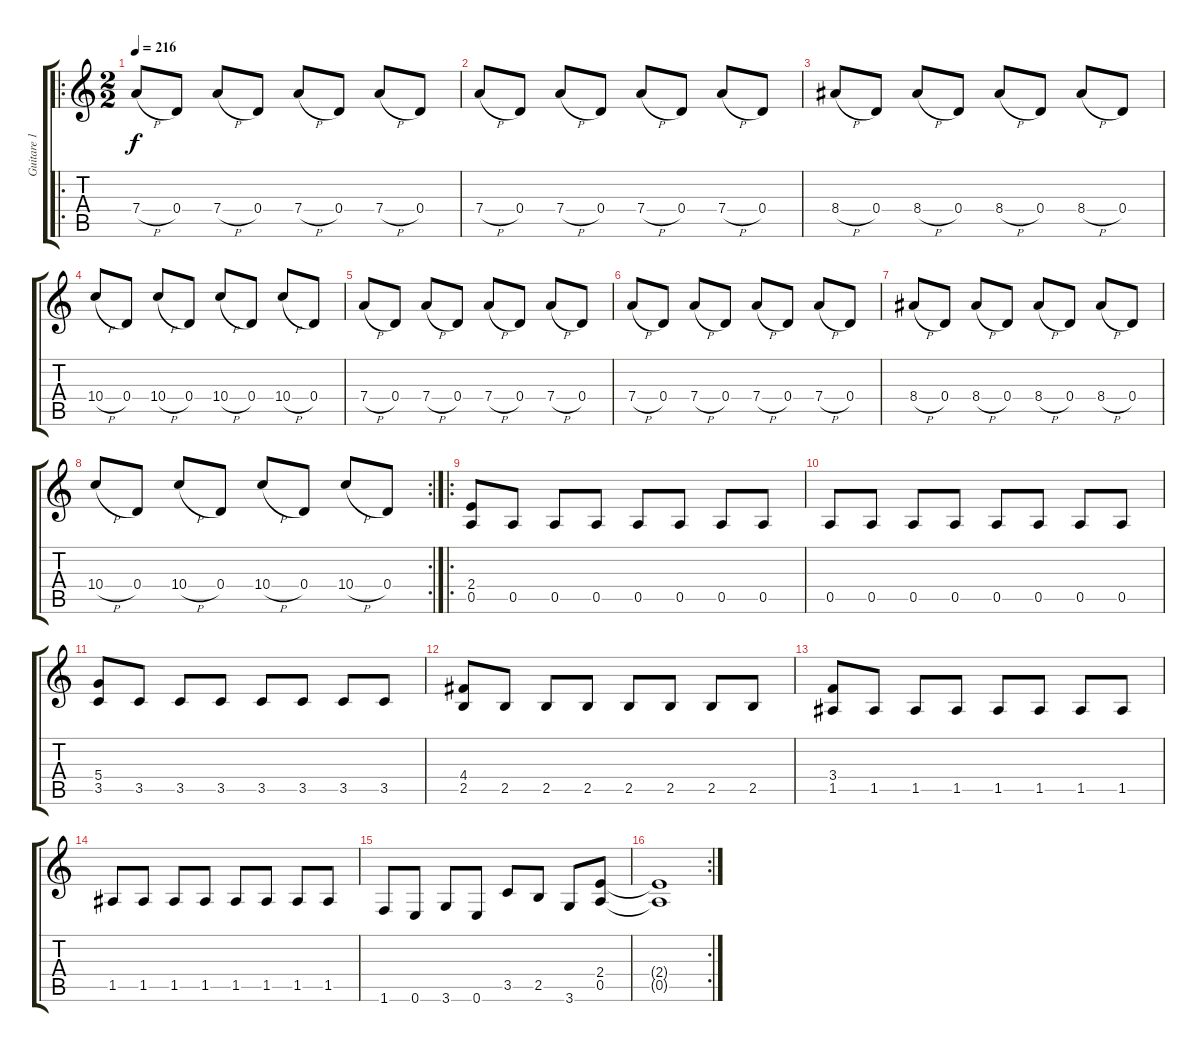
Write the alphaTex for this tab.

\track ("Guitare 1" "Guitare 1") {instrument distortionguitar}
\staff {score tabs}
\tuning (E4 B3 G3 D3 A2 E2) {hide}
\ro
\ts (2 2)
\tempo 216
\clef g2
\ks c
7.4{h}.8{dy f} 0.4.8 7.4{h}.8 0.4.8 7.4{h}.8 0.4.8 7.4{h}.8 0.4.8 |
7.4{h}.8 0.4.8 7.4{h}.8 0.4.8 7.4{h}.8 0.4.8 7.4{h}.8 0.4.8 |
8.4{h}.8 0.4.8 8.4{h}.8 0.4.8 8.4{h}.8 0.4.8 8.4{h}.8 0.4.8 |
10.4{h}.8 0.4.8 10.4{h}.8 0.4.8 10.4{h}.8 0.4.8 10.4{h}.8 0.4.8 |
7.4{h}.8 0.4.8 7.4{h}.8 0.4.8 7.4{h}.8 0.4.8 7.4{h}.8 0.4.8 |
7.4{h}.8 0.4.8 7.4{h}.8 0.4.8 7.4{h}.8 0.4.8 7.4{h}.8 0.4.8 |
8.4{h}.8 0.4.8 8.4{h}.8 0.4.8 8.4{h}.8 0.4.8 8.4{h}.8 0.4.8 |
\rc 2
10.4{h}.8 0.4.8 10.4{h}.8 0.4.8 10.4{h}.8 0.4.8 10.4{h}.8 0.4.8 |
\ro
(2.4 0.5).8 0.5.8 0.5.8 0.5.8 0.5.8 0.5.8 0.5.8 0.5.8 |
0.5.8 0.5.8 0.5.8 0.5.8 0.5.8 0.5.8 0.5.8 0.5.8 |
(5.4 3.5).8 3.5.8 3.5.8 3.5.8 3.5.8 3.5.8 3.5.8 3.5.8 |
(4.4 2.5).8 2.5.8 2.5.8 2.5.8 2.5.8 2.5.8 2.5.8 2.5.8 |
(3.4 1.5).8 1.5.8 1.5.8 1.5.8 1.5.8 1.5.8 1.5.8 1.5.8 |
1.5.8 1.5.8 1.5.8 1.5.8 1.5.8 1.5.8 1.5.8 1.5.8 |
1.6.8 0.6.8 3.6.8 0.6.8 3.5.8 2.5.8 3.6.8 (2.4 0.5).8 |
\rc 2
(2.4{t} 0.5{t}).1
